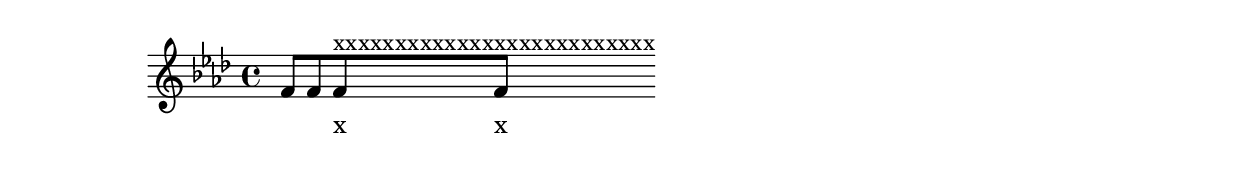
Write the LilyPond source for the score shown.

\header {
  texidoc ="lyric syllables without note attachment are
not centered; Centering may cause unintended effects when
the papercolumn is very wide."
  }
 
\layout{
  ragged-right = ##t
}

\version "2.10.7"
<<
  \new Staff \relative c' {
    \key aes \major
    \context Voice = "1" { 
      f8 f
      \emptyText
      
      f^"xxxxxxxxxxxxxxxxxxxxxxxxxx"  f
    }
  }
  \new Lyrics \lyricmode {
    \skip 8
    \skip 8
    x8
    x8
  }
>>
